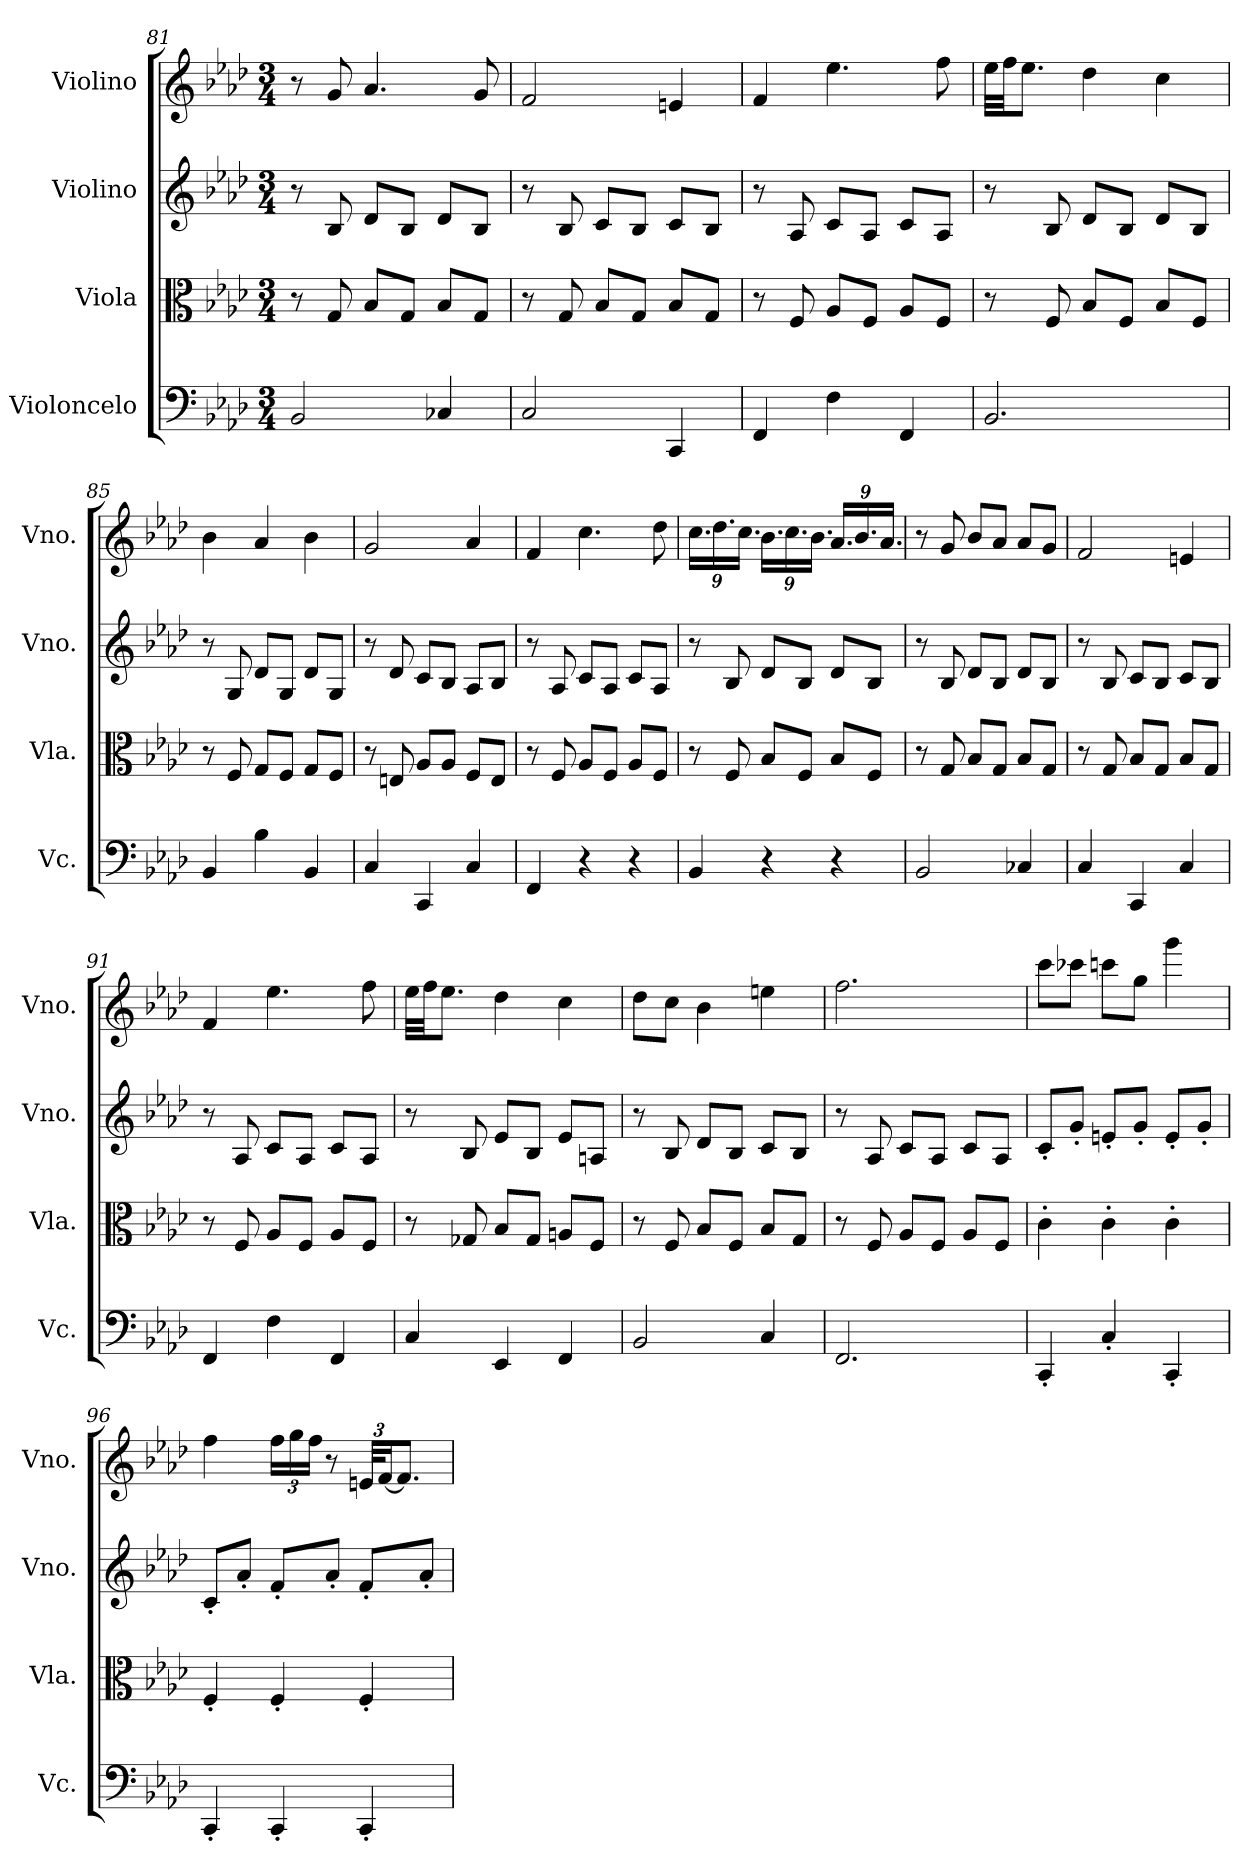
**kern	**kern	**kern	**kern
*part4	*part3	*part2	*part1
*staff4	*staff3	*staff2	*staff1
*I"Violoncelo	*I"Viola	*I"Violino	*I"Violino
*I'Vc.	*I'Vla.	*I'Vno.	*I'Vno.
*clefF4	*clefC3	*clefG2	*clefG2
*k[b-e-a-d-]	*k[b-e-a-d-]	*k[b-e-a-d-]	*k[b-e-a-d-]
*M3/4	*M3/4	*M3/4	*M3/4
=81	=81	=81	=81
2BB-/	8r	8r	8r
.	8G/	8B-/	8g/
.	8B-/L	8d-/L	4.a-/
.	8G/J	8B-/J	.
4C-X/	8B-/L	8d-/L	.
.	8G/J	8B-/J	8g/
=82	=82	=82	=82
2C/	8r	8r	2f/
.	8G/	8B-/	.
.	8B-/L	8c/L	.
.	8G/J	8B-/J	.
4CC/	8B-/L	8c/L	4en/
.	8G/J	8B-/J	.
=83	=83	=83	=83
4FF/	8r	8r	4f/
.	8F/	8A-/	.
4F\	8A-/L	8c/L	4.ee-\
.	8F/J	8A-/J	.
4FF/	8A-/L	8c/L	.
.	8F/J	8A-/J	8ff\
!!LO:PB:g=z
=84	=84	=84	=84
2.BB-/	8r	8r	32ee-\LLL
.	.	.	32ff\JJ
.	.	.	8.ee-\J
.	8F/	8B-/	.
.	8B-/L	8d-/L	4dd-\
.	8F/J	8B-/J	.
.	8B-/L	8d-/L	4cc\
.	8F/J	8B-/J	.
=85	=85	=85	=85
4BB-/	8r	8r	4b-\
.	8F/	8G/	.
4B-\	8G/L	8d-/L	4a-/
.	8F/J	8G/J	.
4BB-/	8G/L	8d-/L	4b-\
.	8F/J	8G/J	.
=86	=86	=86	=86
4C/	8r	8r	2g/
.	8En/	8d-/	.
4CC/	8A-/L	8c/L	.
.	8A-/J	8B-/J	.
4C/	8F/L	8A-/L	4a-/
.	8E/J	8B-/J	.
=87	=87	=87	=87
4FF/	8r	8r	4f/
.	8F/	8A-/	.
4r	8A-/L	8c/L	4.cc\
.	8F/J	8A-/J	.
4r	8A-/L	8c/L	.
.	8F/J	8A-/J	8dd-\
!!LO:LB:g=z
=88	=88	=88	=88
*	*	*	*Xbrackettup
4BB-/	8r	8r	18.cc\LL
.	.	.	18.dd-\
.	8F/	8B-/	.
.	.	.	18.cc\JJ
4r	8B-/L	8d-/L	18.b-\LL
.	.	.	18.cc\
.	8F/J	8B-/J	.
.	.	.	18.b-\JJ
4r	8B-/L	8d-/L	18.a-/LL
.	.	.	18.b-/
.	8F/J	8B-/J	.
.	.	.	18.a-/JJ
=89	=89	=89	=89
2BB-/	8r	8r	8r
.	8G/	8B-/	8g/
.	8B-/L	8d-/L	8b-/L
.	8G/J	8B-/J	8a-/J
4C-X/	8B-/L	8d-/L	8a-/L
.	8G/J	8B-/J	8g/J
=90	=90	=90	=90
4C/	8r	8r	2f/
.	8G/	8B-/	.
4CC/	8B-/L	8c/L	.
.	8G/J	8B-/J	.
4C/	8B-/L	8c/L	4en/
.	8G/J	8B-/J	.
=91	=91	=91	=91
4FF/	8r	8r	4f/
.	8F/	8A-/	.
4F\	8A-/L	8c/L	4.ee-\
.	8F/J	8A-/J	.
4FF/	8A-/L	8c/L	.
.	8F/J	8A-/J	8ff\
!!LO:LB:g=z
=92	=92	=92	=92
4C/	8r	8r	32ee-\LLL
.	.	.	32ff\JJ
.	.	.	8.ee-\J
.	8G-X/	8B-/	.
4EE-/	8B-/L	8e-/L	4dd-\
.	8G-/J	8B-/J	.
4FF/	8An/L	8e-/L	4cc\
.	8F/J	8An/J	.
=93	=93	=93	=93
2BB-/	8r	8r	8dd-\L
.	8F/	8B-/	8cc\J
.	8B-/L	8d-/L	4b-\
.	8F/J	8B-/J	.
4C/	8B-/L	8c/L	4een\
.	8G/J	8B-/J	.
=94	=94	=94	=94
2.FF/	8r	8r	2.ff\
.	8F/	8A-/	.
.	8A-/L	8c/L	.
.	8F/J	8A-/J	.
.	8A-/L	8c/L	.
.	8F/J	8A-/J	.
=95	=95	=95	=95
4CC'/	4c'\	8c'/L	8ccc\L
.	.	8g'/J	8ccc-X\J
4C'/	4c'\	8en'/L	8cccn\L
.	.	8g'/J	8gg\J
4CC'/	4c'\	8e'/L	4ggg\
.	.	8g'/J	.
!!LO:PB:g=z
=96	=96	=96	=96
4CC'/	4F'/	8c'/L	4ff\
.	.	8a-'/J	.
4CC'/	4F'/	8f'/L	24ff\LL
.	.	.	24gg\
.	.	.	24ff\JJ
.	.	8a-'/J	8r
4CC'/	4F'/	8f'/L	48en/KLL
.	.	.	[24f/J
.	.	.	8.f/J]
.	.	8a-'/J	.
=	=	=	=
*-	*-	*-	*-
